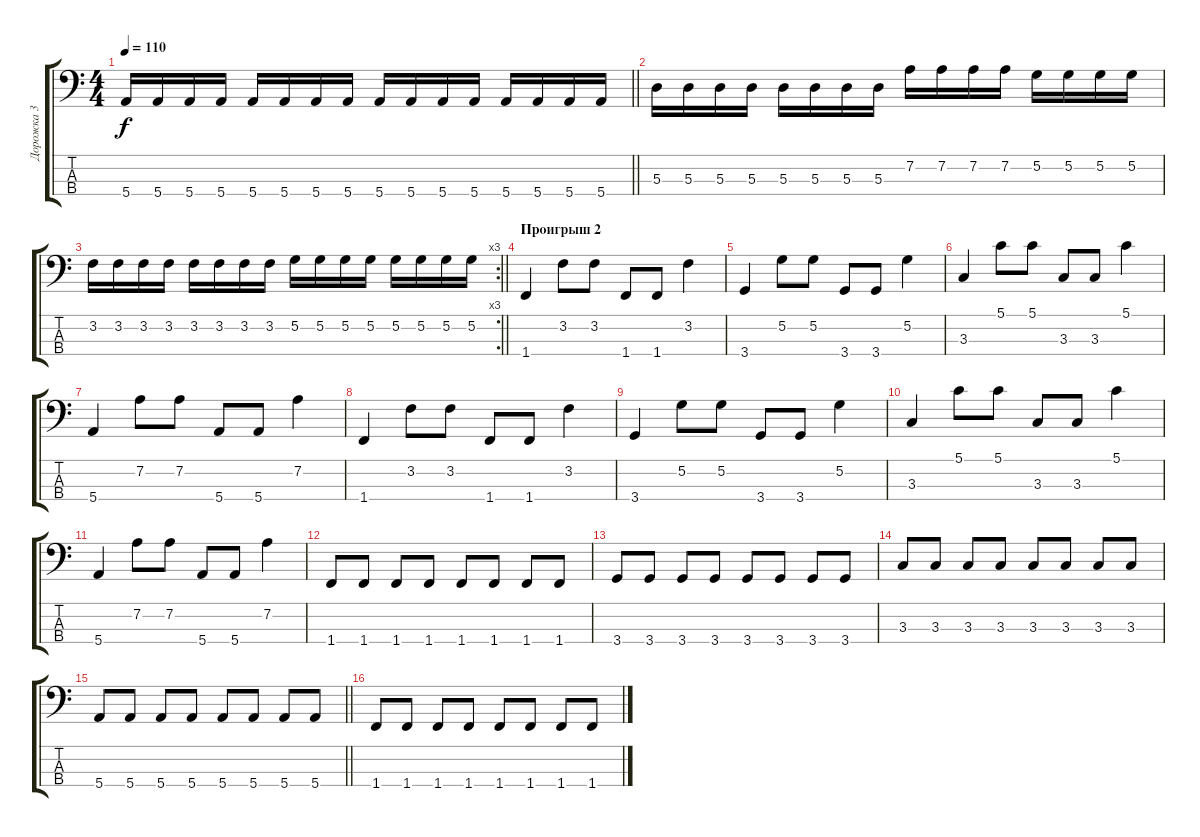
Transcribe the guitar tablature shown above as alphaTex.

\track ("Дорожка 3" "Дорожка 3") {instrument electricbassfinger}
\staff {score tabs}
\tuning (G2 D2 A1 E1) {hide}
\ts (4 4)
\tempo 110
\clef f4
\barLineRight lightlight
\ks c
5.4.16{dy f} 5.4.16 5.4.16 5.4.16 5.4.16 5.4.16 5.4.16 5.4.16 5.4.16 5.4.16 5.4.16 5.4.16 5.4.16 5.4.16 5.4.16 5.4.16 |
5.3.16 5.3.16 5.3.16 5.3.16 5.3.16 5.3.16 5.3.16 5.3.16 7.2.16 7.2.16 7.2.16 7.2.16 5.2.16 5.2.16 5.2.16 5.2.16 |
\rc 3
\barLineRight lightlight
3.2.16 3.2.16 3.2.16 3.2.16 3.2.16 3.2.16 3.2.16 3.2.16 5.2.16 5.2.16 5.2.16 5.2.16 5.2.16 5.2.16 5.2.16 5.2.16 |
\section ("" "Проигрыш 2")
1.4.4 3.2.8 3.2.8 1.4.8 1.4.8 3.2.4 |
3.4.4 5.2.8 5.2.8 3.4.8 3.4.8 5.2.4 |
3.3.4 5.1.8 5.1.8 3.3.8 3.3.8 5.1.4 |
5.4.4 7.2.8 7.2.8 5.4.8 5.4.8 7.2.4 |
1.4.4 3.2.8 3.2.8 1.4.8 1.4.8 3.2.4 |
3.4.4 5.2.8 5.2.8 3.4.8 3.4.8 5.2.4 |
3.3.4 5.1.8 5.1.8 3.3.8 3.3.8 5.1.4 |
5.4.4 7.2.8 7.2.8 5.4.8 5.4.8 7.2.4 |
1.4.8 1.4.8 1.4.8 1.4.8 1.4.8 1.4.8 1.4.8 1.4.8 |
3.4.8 3.4.8 3.4.8 3.4.8 3.4.8 3.4.8 3.4.8 3.4.8 |
3.3.8 3.3.8 3.3.8 3.3.8 3.3.8 3.3.8 3.3.8 3.3.8 |
\barLineRight lightlight
5.4.8 5.4.8 5.4.8 5.4.8 5.4.8 5.4.8 5.4.8 5.4.8 |
1.4.8 1.4.8 1.4.8 1.4.8 1.4.8 1.4.8 1.4.8 1.4.8
